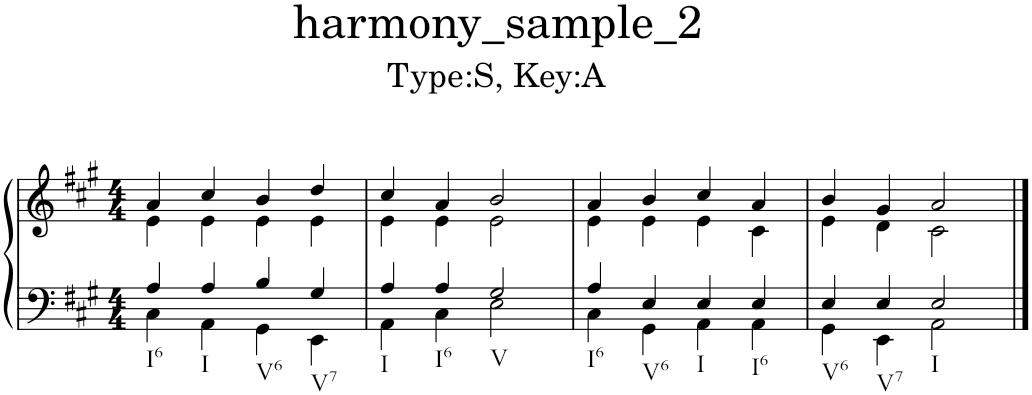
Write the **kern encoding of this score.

**kern	**kern
*part1	*part1
*staff2	*staff1
*I"鋼琴	*
*clefF4	*clefG2
*k[f#c#g#]	*k[f#c#g#]
*M4/4	*M4/4
=1	=1
*^	*^
!LO:TX:b:t=I6	!	!	!
4A/	4C#\	4a/	4e\
!LO:TX:b:t=I	!	!	!
4A/	4AA\	4cc#/	4e\
!LO:TX:b:t=V6	!	!	!
4B/	4GG#\	4b/	4e\
!LO:TX:b:t=V7	!	!	!
4G#/	4EE\	4dd/	4e\
=2	=2	=2	=2
!LO:TX:b:t=I	!	!	!
4A/	4AA\	4cc#/	4e\
!LO:TX:b:t=I6	!	!	!
4A/	4C#\	4a/	4e\
!LO:TX:b:t=V	!	!	!
2G#/	2E\	2b/	2e\
=3	=3	=3	=3
!LO:TX:b:t=I6	!	!	!
4A/	4C#\	4a/	4e\
!LO:TX:b:t=V6	!	!	!
4E/	4GG#\	4b/	4e\
!LO:TX:b:t=I	!	!	!
4E/	4AA\	4cc#/	4e\
!LO:TX:b:t=I6	!	!	!
4E/	4AA\	4a/	4c#\
=4	=4	=4	=4
!LO:TX:b:t=V6	!	!	!
4E/	4GG#\	4b/	4e\
!LO:TX:b:t=V7	!	!	!
4E/	4EE\	4g#/	4d\
!LO:TX:b:t=I	!	!	!
2E/	2AA\	2a/	2c#\
*v	*v	*	*
*	*v	*v
==	==
*-	*-
